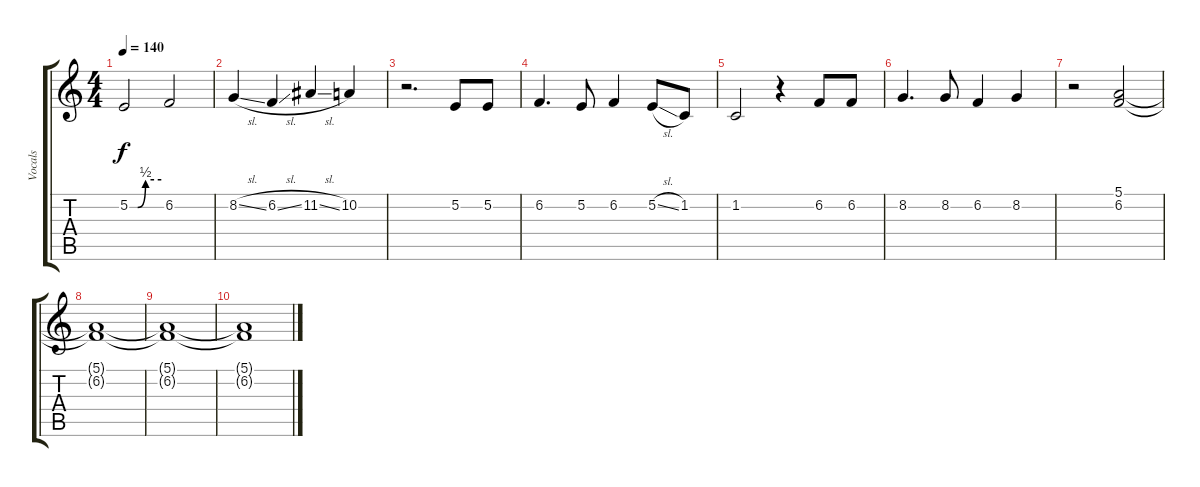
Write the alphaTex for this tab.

\track ("Vocals" "Vocals") {instrument bassoon}
\staff {score tabs}
\tuning (E4 B3 G3 D3 A2 D2) {hide}
\ts (4 4)
\tempo 140
\clef g2
\ks c
5.2{be (custom 0 0 15 0 30 2 60 2)}.2{dy f} 6.2.2 |
8.2{sl}.4 6.2{sl}.4 11.2{sl}.4 10.2.4 |
r.2{d} 5.2.8 5.2.8 |
6.2.4{d} 5.2.8 6.2.4 5.2{sl}.8 1.2.8 |
1.2.2 r.4 6.2.8 6.2.8 |
8.2.4{d} 8.2.8 6.2.4 8.2.4 |
r.2 (5.1 6.2).2 |
(5.1{t} 6.2{t}).1 |
(5.1{t} 6.2{t}).1 |
(5.1{t} 6.2{t}).1
